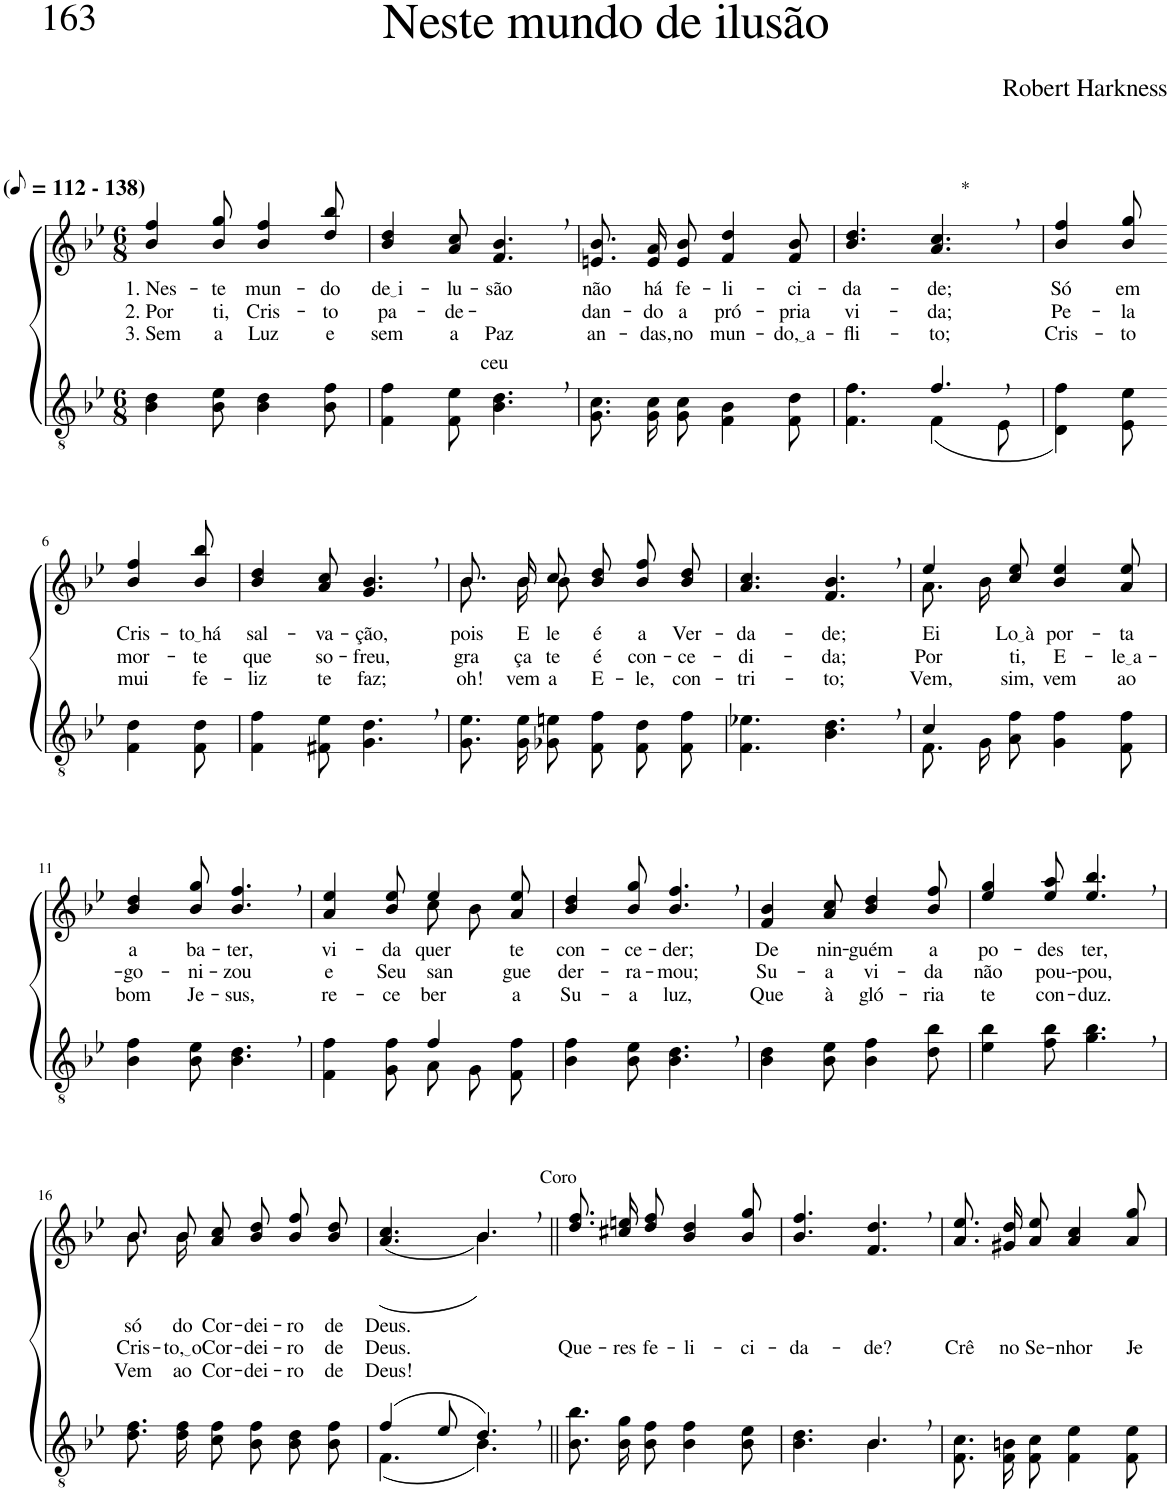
**kern	**kern	**text	**text	**text
*part2	*part1	*part1	*part1	*part1
*staff2	*staff1	*staff1	*staff1	*staff1
*I"Parte III e IV	*I"Parte I e II	*	*	*
*clefGv2	*clefG2	*	*	*
*Trd4c7	*Trd4c7	*	*	*
*k[b-e-]	*k[b-e-]	*	*	*
*M6/8	*M6/8	*	*	*
*MM56	*MM56	*	*	*
=1	=1	=1	=1	=1
!	!LO:TX:a:B:t=(	!	!	!
!	!LO:TX:a:B:t=- 138)	!	!	!
!	!	!LO:LY:b	!LO:LY:b	!LO:LY:b
4B-\ 4d\	4b-/ 4ff/	1. Nes-	2. Por	3. Sem
!	!	!LO:LY:b	!LO:LY:b	!LO:LY:b
8B-\ 8e-\	8b-/ 8gg/	-te	ti,	a
!	!	!LO:LY:b	!LO:LY:b	!LO:LY:b
4B-\ 4d\	4b-/ 4ff/	mun-	Cris-	Luz
!	!	!LO:LY:b	!LO:LY:b	!LO:LY:b
8B-\ 8f\	8dd/ 8bb-/	-do	-to	e
=2	=2	=2	=2	=2
!	!	!LO:LY:b	!LO:LY:b	!LO:LY:b
4F\ 4f\	4b-/ 4dd/	de i	pa-	sem
!	!	!LO:LY:b	!LO:LY:b	!LO:LY:b
8F\ 8e-\	8a/ 8cc/	-lu-	-de-	a
!	!	!LO:LY:b	!LO:LY:b	!LO:LY:b
4.B-\, 4.d\,	4.f/, 4.b-/,	-são	-ceu	Paz
=3	=3	=3	=3	=3
!	!	!LO:LY:b	!LO:LY:b	!LO:LY:b
8.G/ 8.c/L	8.en/ 8.b-/L	não	dan-	an-
!	!	!LO:LY:b	!LO:LY:b	!LO:LY:b
16G/ 16c/K	16e/ 16a/K	há	-do	-das,
!	!	!LO:LY:b	!LO:LY:b	!LO:LY:b
8G/ 8c/J	8e/ 8b-/J	fe-	a	no
!	!	!LO:LY:b	!LO:LY:b	!LO:LY:b
4F\ 4B-\	4f/ 4dd/	-li-	pró-	mun-
!	!	!LO:LY:b	!LO:LY:b	!LO:LY:b
8F\ 8d\	8f/ 8b-/	-ci-	-pria	do, a
=4	=4	=4	=4	=4
*^	*	*	*	*
!	!	!	!LO:LY:b	!LO:LY:b	!LO:LY:b
4.ryy	4.F\ 4.f\	4.b-/ 4.dd/	-da-	vi-	-fli-
!	!	!LO:TX:a:t=*	!	!	!
!	!	!	!LO:LY:b	!LO:LY:b	!LO:LY:b
4.f,/	4F\	4.a/, 4.cc/,	-de;	-da;	-to;
.	8E-\	.	.	.	.
=5	=5	=5	=5	=5	=5
!	!	!	!LO:LY:b	!LO:LY:b	!LO:LY:b
*v	*v	*	*	*	*
4D\ 4f\	4b-/ 4ff/	Só	Pe-	Cris-
!	!	!LO:LY:b	!LO:LY:b	!LO:LY:b
8E-\ 8e-\	8b-/ 8gg/	em	-la	-to
!!LO:LB:g=z
=6-	=6-	=6-	=6-	=6-
!	!	!LO:LY:b	!LO:LY:b	!LO:LY:b
4F\ 4d\	4b-/ 4ff/	Cris-	mor-	mui
!	!	!LO:LY:b	!LO:LY:b	!LO:LY:b
8F\ 8d\	8b-/ 8bb-/	to há	-te	fe-
=7	=7	=7	=7	=7
!	!	!LO:LY:b	!LO:LY:b	!LO:LY:b
4F\ 4f\	4b-/ 4dd/	sal-	que	-liz
!	!	!LO:LY:b	!LO:LY:b	!LO:LY:b
8F#X\ 8e-\	8a/ 8cc/	-va-	so-	te
!	!	!LO:LY:b	!LO:LY:b	!LO:LY:b
4.G\, 4.d\,	4.g/, 4.b-/,	-ção,	-freu,	faz;
=8	=8	=8	=8	=8
*	*^	*	*	*
!	!	!	!LO:LY:b	!LO:LY:b	!LO:LY:b
8.G\ 8.e-\L	8.b-/L	8.b-\L	pois	gra-	oh!
!	!	!	!LO:LY:b	!LO:LY:b	!LO:LY:b
16G\ 16e-\K	16b-/K	16b-\K	E-	-ça	vem
!	!	!	!LO:LY:b	!LO:LY:b	!LO:LY:b
8G-X\ 8en\J	8cc/J	8b-\J	-le	te	a
!	!	!	!LO:LY:b	!LO:LY:b	!LO:LY:b
8F\ 8f\L	8b-\ 8dd\L	4.ryy	é	é	E-
!	!	!	!LO:LY:b	!LO:LY:b	!LO:LY:b
8F\ 8d\	8b-\ 8ff\	.	a	con-	-le,
!	!	!	!LO:LY:b	!LO:LY:b	!LO:LY:b
8F\ 8f\J	8b-\ 8dd\J	.	Ver-	-ce-	con-
*	*v	*v	*	*	*
=9	=9	=9	=9	=9
!	!	!LO:LY:b	!LO:LY:b	!LO:LY:b
4.F\ 4.e-X\	4.a/ 4.cc/	-da-	-di-	-tri-
!	!	!LO:LY:b	!LO:LY:b	!LO:LY:b
4.B-\, 4.d\,	4.f/, 4.b-/,	-de;	-da;	-to;
=10	=10	=10	=10	=10
*^	*^	*	*	*
!	!	!	!	!LO:LY:b	!LO:LY:b	!LO:LY:b
4c/	8.F\L	4ee-/	8.a\L	Ei-	Por	Vem,
.	16G\K	.	16b-\Jk	.	.	.
!	!	!	!	!LO:LY:b	!LO:LY:b	!LO:LY:b
2ryy	8A\ 8f\J	8cc/ 8ee-/	8ryy	Lo à	ti,	sim,
!	!	!	!	!LO:LY:b	!LO:LY:b	!LO:LY:b
.	4G\ 4f\	4b-/ 4ee-/	4.ryy	por-	E-	vem
!	!	!	!	!LO:LY:b	!LO:LY:b	!LO:LY:b
.	8F\ 8f\	8a/ 8ee-/	.	-ta	le a	ao
*	*	*v	*v	*	*	*
!!LO:LB:g=z
=11	=11	=11	=11	=11	=11
!	!	!	!LO:LY:b	!LO:LY:b	!LO:LY:b
*v	*v	*	*	*	*
4B-\ 4f\	4b-/ 4dd/	a	-go-	bom
!	!	!LO:LY:b	!LO:LY:b	!LO:LY:b
8B-\ 8e-\	8b-/ 8gg/	ba-	-ni-	Je-
!	!	!LO:LY:b	!LO:LY:b	!LO:LY:b
4.B-\, 4.d\,	4.b-/, 4.ff/,	-ter,	-zou	-sus,
=12	=12	=12	=12	=12
*^	*	*	*	*
!	!	!	!LO:LY:b	!LO:LY:b	!LO:LY:b
*	*	*^	*	*	*
4.ryy	4F\ 4f\	4a/ 4ee-/	4.ryy	vi-	e	re-
!	!	!	!	!LO:LY:b	!LO:LY:b	!LO:LY:b
.	8G\ 8f\	8b-/ 8ee-/	.	-da	Seu	-ce-
!	!	!	!	!LO:LY:b	!LO:LY:b	!LO:LY:b
4f/	8A\L	4ee-/	8cc\L	quer	san-	-ber
.	8G\	.	8b-\J	.	.	.
!	!	!	!	!LO:LY:b	!LO:LY:b	!LO:LY:b
8ryy	8F\ 8f\J	8a/ 8ee-/	8ryy	te	-gue	a
=13	=13	=13	=13	=13	=13	=13
!	!	!	!	!LO:LY:b	!LO:LY:b	!LO:LY:b
*v	*v	*	*	*	*	*
*	*v	*v	*	*	*
4B-\ 4f\	4b-/ 4dd/	con-	der-	Su-
!	!	!LO:LY:b	!LO:LY:b	!LO:LY:b
8B-\ 8e-\	8b-/ 8gg/	-ce-	-ra-	-a
!	!	!LO:LY:b	!LO:LY:b	!LO:LY:b
4.B-\, 4.d\,	4.b-/, 4.ff/,	-der;	-mou;	luz,
=14	=14	=14	=14	=14
!	!	!LO:LY:b	!LO:LY:b	!LO:LY:b
4B-\ 4d\	4f/ 4b-/	De	Su-	Que
!	!	!LO:LY:b	!LO:LY:b	!LO:LY:b
8B-\ 8e-\	8a/ 8cc/	nin-	-a	à
!	!	!LO:LY:b	!LO:LY:b	!LO:LY:b
4B-\ 4f\	4b-/ 4dd/	-guém	vi-	gló-
!	!	!LO:LY:b	!LO:LY:b	!LO:LY:b
8d\ 8b-\	8b-/ 8ff/	a	-da	-ria
=15	=15	=15	=15	=15
!	!	!LO:LY:b	!LO:LY:b	!LO:LY:b
4e-\ 4b-\	4ee-/ 4gg/	po-	não	te
!	!	!LO:LY:b	!LO:LY:b	!LO:LY:b
8f\ 8b-\	8ee-/ 8aa/	-des	pou--	con-
!	!	!LO:LY:b	!LO:LY:b	!LO:LY:b
4.g\, 4.b-\,	4.ee-/, 4.bb-/,	ter,	-pou,	-duz.
!!LO:LB:g=z
=16	=16	=16	=16	=16
!	!	!LO:LY:b	!LO:LY:b	!LO:LY:b
*	*^	*	*	*
8.d\ 8.f\L	8.b-\L	8.b-/L	só	Cris-	Vem
!	!	!	!LO:LY:b	!LO:LY:b	!LO:LY:b
16d\ 16f\K	16b-\K	8b-/J	do	to, o	ao
!	!	!	!LO:LY:b	!LO:LY:b	!LO:LY:b
8c\ 8f\J	8a\ 8cc\J	.	Cor-	Cor-	Cor-
.	.	4..ryy	.	.	.
!	!	!	!LO:LY:b	!LO:LY:b	!LO:LY:b
8B-\ 8f\L	8b-\ 8dd\L	.	-dei-	-dei-	-dei-
!	!	!	!LO:LY:b	!LO:LY:b	!LO:LY:b
8B-\ 8d\	8b-\ 8ff\	.	-ro	-ro	-ro
!	!	!	!LO:LY:b	!LO:LY:b	!LO:LY:b
8B-\ 8f\J	8b-\ 8dd\J	.	de	de	de
=17	=17	=17	=17	=17	=17
*^	*	*	*	*	*
!	!	!	!	!LO:LY:b	!LO:LY:b	!LO:LY:b
(4f/	(4.F\	4.ryy	(4.a/ 4.cc/	Deus.	Deus.	Deus!
8e-/	.	.	.	.	.	.
!	!	!LO:TX:a:t=Coro	!	!	!	!
4.d,/)	4.B-\)	(4.b-,\	4.b-/)	.	.	.
=18||	=18||	=18||	=18||	=18||	=18||	=18||
!	!	!	!	!	!LO:LY:b	!
*v	*v	*	*	*	*	*
*	*v	*v	*	*	*
8.B-\ 8.b-\L	8.dd\ 8.ff\L	.	Que-	.
!	!	!	!LO:LY:b	!
16B-\ 16g\K	16cc#X\ 16een\K	.	-res	.
!	!	!	!LO:LY:b	!
8B-\ 8f\J	8dd\ 8ff\J	.	fe-	.
!	!	!	!LO:LY:b	!
4B-\ 4f\	4b-/ 4dd/	.	-li-	.
!	!	!	!LO:LY:b	!
8B-\ 8e-\	8b-/ 8gg/	.	-ci-	.
=19	=19	=19	=19	=19
*^	*	*	*	*
!	!	!	!	!LO:LY:b	!
4.B-\ 4.d\	4.ryy	4.b-/ 4.ff/	.	-da-	.
!	!	!	!	!LO:LY:b	!
4.B-,\	4.B-/	4.f/, 4.dd/,	.	-de?	.
=20	=20	=20	=20	=20	=20
!	!	!	!	!LO:LY:b	!
*v	*v	*	*	*	*
8.F/ 8.c/L	8.a\ 8.ee-\L	.	Crê	.
!	!	!	!LO:LY:b	!
16F/ 16Bn/K	16g#X\ 16dd\K	.	no	.
!	!	!	!LO:LY:b	!
8F/ 8c/J	8a\ 8ee-\J	.	Se-	.
!	!	!	!LO:LY:b	!
4F\ 4e-\	4a/ 4cc/	.	-nhor	.
!	!	!	!LO:LY:b	!
8F\ 8e-\	8a/ 8gg/	.	Je-	.
=	=	=	=	=
*-	*-	*-	*-	*-
